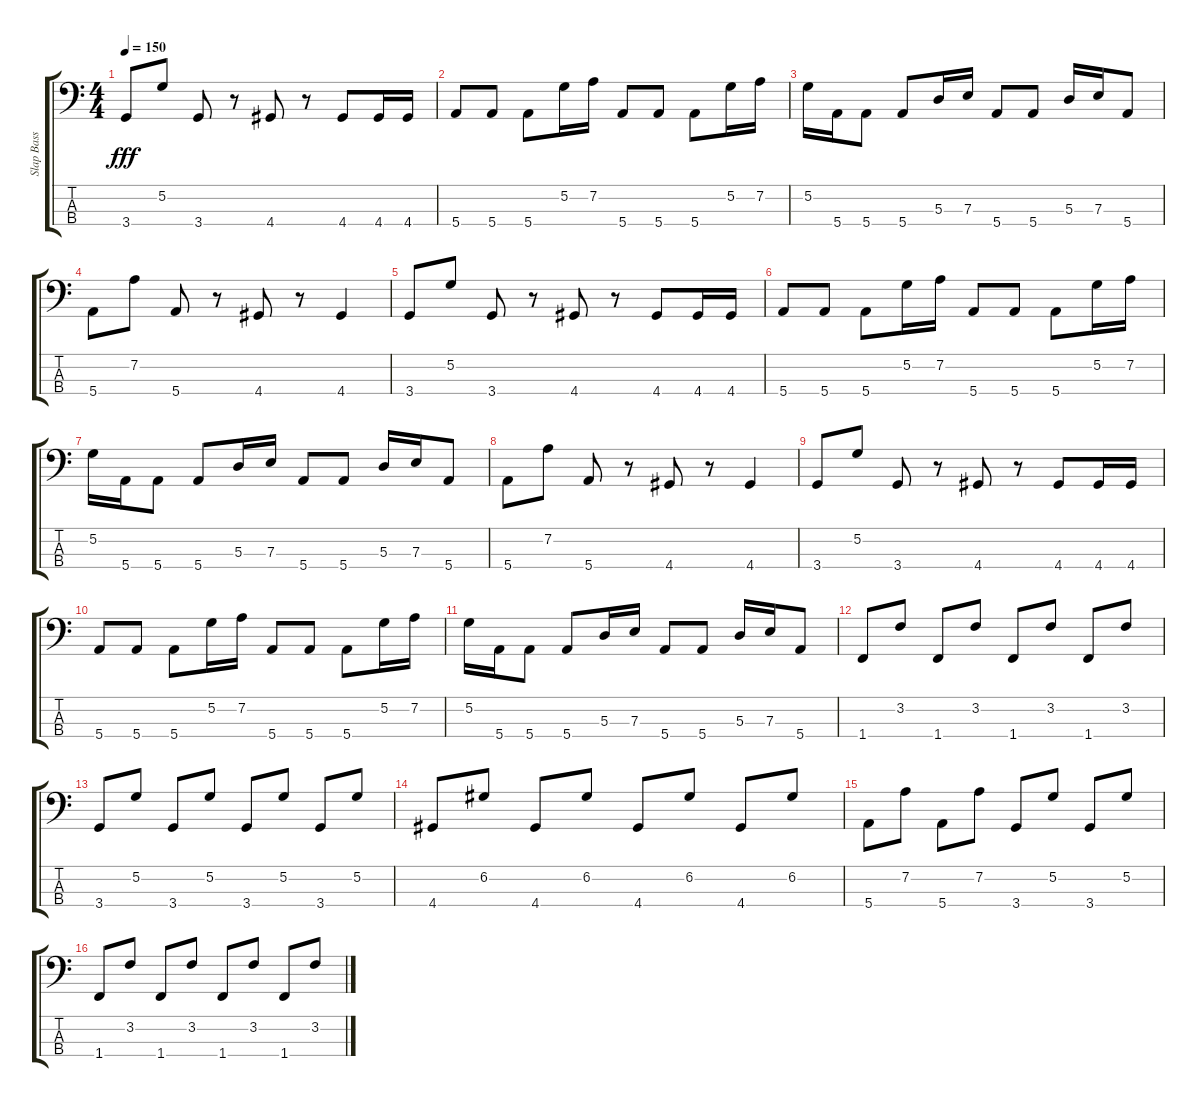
\track ("Slap Bass" "Slap Bass") {instrument slapbass2}
\staff {score tabs}
\tuning (G2 D2 A1 E1) {hide}
\ts (4 4)
\tempo 150
\clef f4
\ks c
3.4.8{dy fff} 5.2.8 3.4.8 r.8 4.4.8 r.8 4.4.8 4.4.16 4.4.16 |
5.4.8 5.4.8 5.4.8 5.2.16 7.2.16 5.4.8 5.4.8 5.4.8 5.2.16 7.2.16 |
5.2.16 5.4.16 5.4.8 5.4.8 5.3.16 7.3.16 5.4.8 5.4.8 5.3.16 7.3.16 5.4.8 |
5.4.8 7.2.8 5.4.8 r.8 4.4.8 r.8 4.4.4 |
3.4.8 5.2.8 3.4.8 r.8 4.4.8 r.8 4.4.8 4.4.16 4.4.16 |
5.4.8 5.4.8 5.4.8 5.2.16 7.2.16 5.4.8 5.4.8 5.4.8 5.2.16 7.2.16 |
5.2.16 5.4.16 5.4.8 5.4.8 5.3.16 7.3.16 5.4.8 5.4.8 5.3.16 7.3.16 5.4.8 |
5.4.8 7.2.8 5.4.8 r.8 4.4.8 r.8 4.4.4 |
3.4.8 5.2.8 3.4.8 r.8 4.4.8 r.8 4.4.8 4.4.16 4.4.16 |
5.4.8 5.4.8 5.4.8 5.2.16 7.2.16 5.4.8 5.4.8 5.4.8 5.2.16 7.2.16 |
5.2.16 5.4.16 5.4.8 5.4.8 5.3.16 7.3.16 5.4.8 5.4.8 5.3.16 7.3.16 5.4.8 |
1.4.8 3.2.8 1.4.8 3.2.8 1.4.8 3.2.8 1.4.8 3.2.8 |
3.4.8 5.2.8 3.4.8 5.2.8 3.4.8 5.2.8 3.4.8 5.2.8 |
4.4.8 6.2.8 4.4.8 6.2.8 4.4.8 6.2.8 4.4.8 6.2.8 |
5.4.8 7.2.8 5.4.8 7.2.8 3.4.8 5.2.8 3.4.8 5.2.8 |
1.4.8 3.2.8 1.4.8 3.2.8 1.4.8 3.2.8 1.4.8 3.2.8
